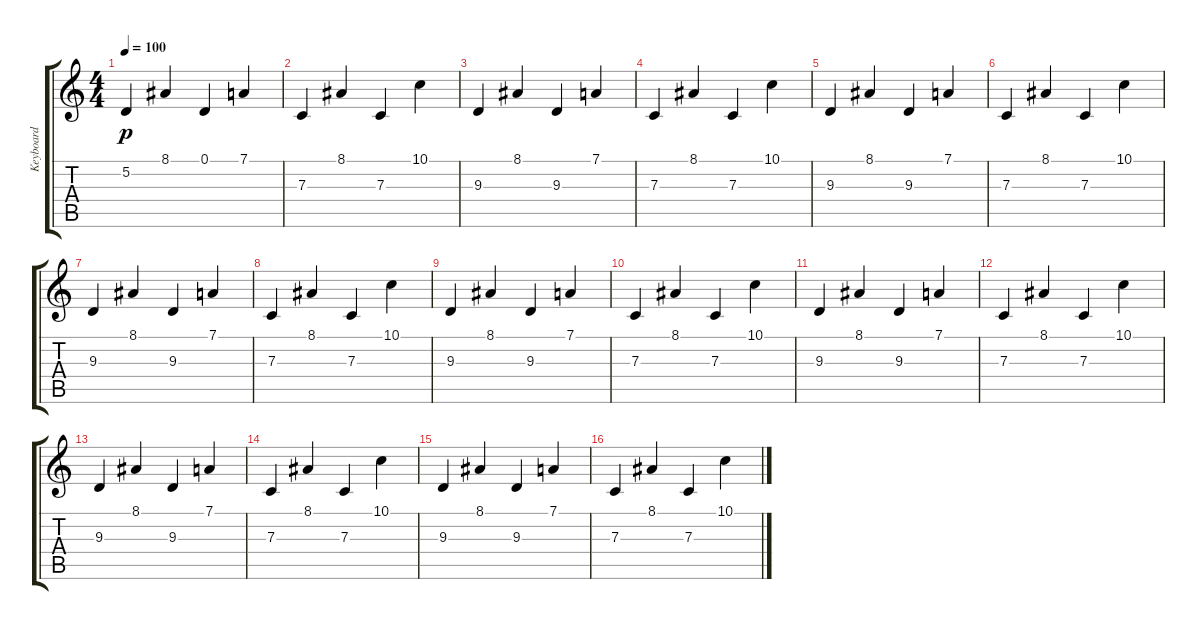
\track ("Keyboard" "Keyboard") {instrument pad7halo}
\staff {score tabs}
\tuning (D4 A3 F3 C3 G2 C2) {hide}
\ts (4 4)
\tempo 100
\clef g2
\ks c
5.2.4{dy p} 8.1.4 0.1.4 7.1.4 |
7.3.4 8.1.4 7.3.4 10.1.4 |
9.3.4 8.1.4 9.3.4 7.1.4 |
7.3.4 8.1.4 7.3.4 10.1.4 |
9.3.4 8.1.4 9.3.4 7.1.4 |
7.3.4 8.1.4 7.3.4 10.1.4 |
9.3.4 8.1.4 9.3.4 7.1.4 |
7.3.4 8.1.4 7.3.4 10.1.4 |
9.3.4 8.1.4 9.3.4 7.1.4 |
7.3.4 8.1.4 7.3.4 10.1.4 |
9.3.4 8.1.4 9.3.4 7.1.4 |
7.3.4 8.1.4 7.3.4 10.1.4 |
9.3.4 8.1.4 9.3.4 7.1.4 |
7.3.4 8.1.4 7.3.4 10.1.4 |
9.3.4 8.1.4 9.3.4 7.1.4 |
7.3.4 8.1.4 7.3.4 10.1.4
